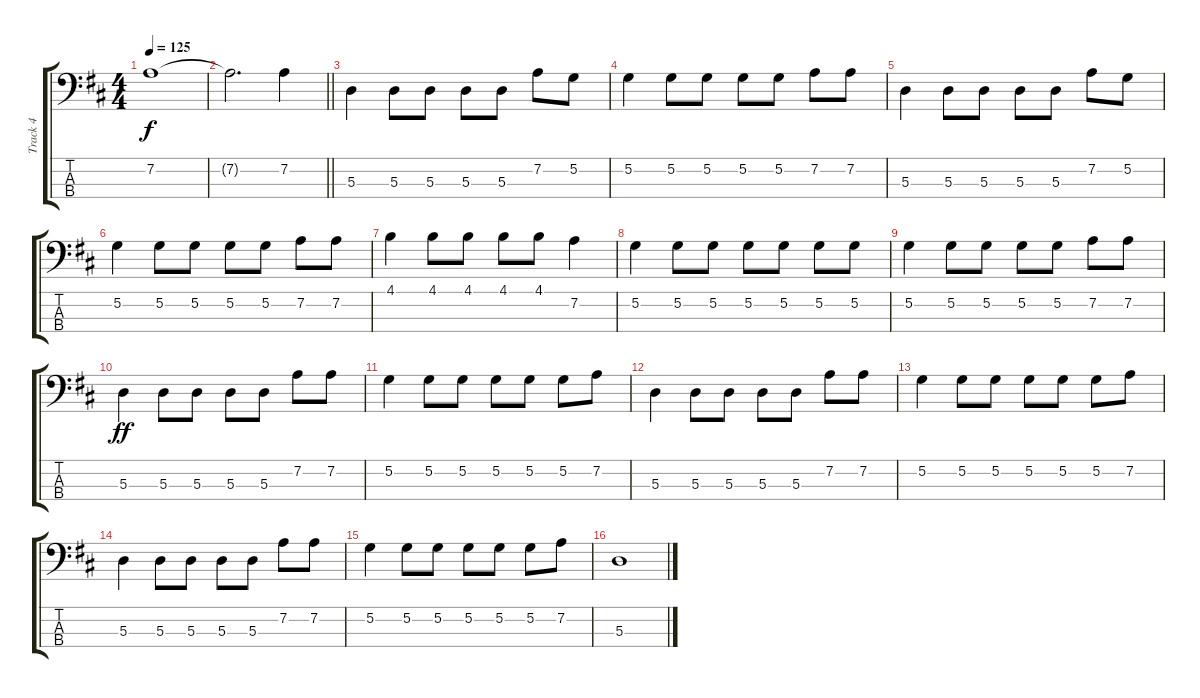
\track ("Track 4" "Track 4") {instrument electricbassfinger}
\staff {score tabs}
\tuning (G2 D2 A1 E1) {hide}
\ts (4 4)
\tempo 125
\clef f4
\ks d
7.2.1{dy f} |
\barLineRight lightlight
7.2{t}.2{d} 7.2.4 |
5.3.4 5.3.8 5.3.8 5.3.8 5.3.8 7.2.8 5.2.8 |
5.2.4 5.2.8 5.2.8 5.2.8 5.2.8 7.2.8 7.2.8 |
5.3.4 5.3.8 5.3.8 5.3.8 5.3.8 7.2.8 5.2.8 |
5.2.4 5.2.8 5.2.8 5.2.8 5.2.8 7.2.8 7.2.8 |
4.1.4 4.1.8 4.1.8 4.1.8 4.1.8 7.2.4 |
5.2.4 5.2.8 5.2.8 5.2.8 5.2.8 5.2.8 5.2.8 |
5.2.4 5.2.8 5.2.8 5.2.8 5.2.8 7.2.8 7.2.8 |
5.3.4{dy ff} 5.3.8 5.3.8 5.3.8 5.3.8 7.2.8 7.2.8 |
5.2.4 5.2.8 5.2.8 5.2.8 5.2.8 5.2.8 7.2.8 |
5.3.4 5.3.8 5.3.8 5.3.8 5.3.8 7.2.8 7.2.8 |
5.2.4 5.2.8 5.2.8 5.2.8 5.2.8 5.2.8 7.2.8 |
5.3.4 5.3.8 5.3.8 5.3.8 5.3.8 7.2.8 7.2.8 |
5.2.4 5.2.8 5.2.8 5.2.8 5.2.8 5.2.8 7.2.8 |
5.3.1
